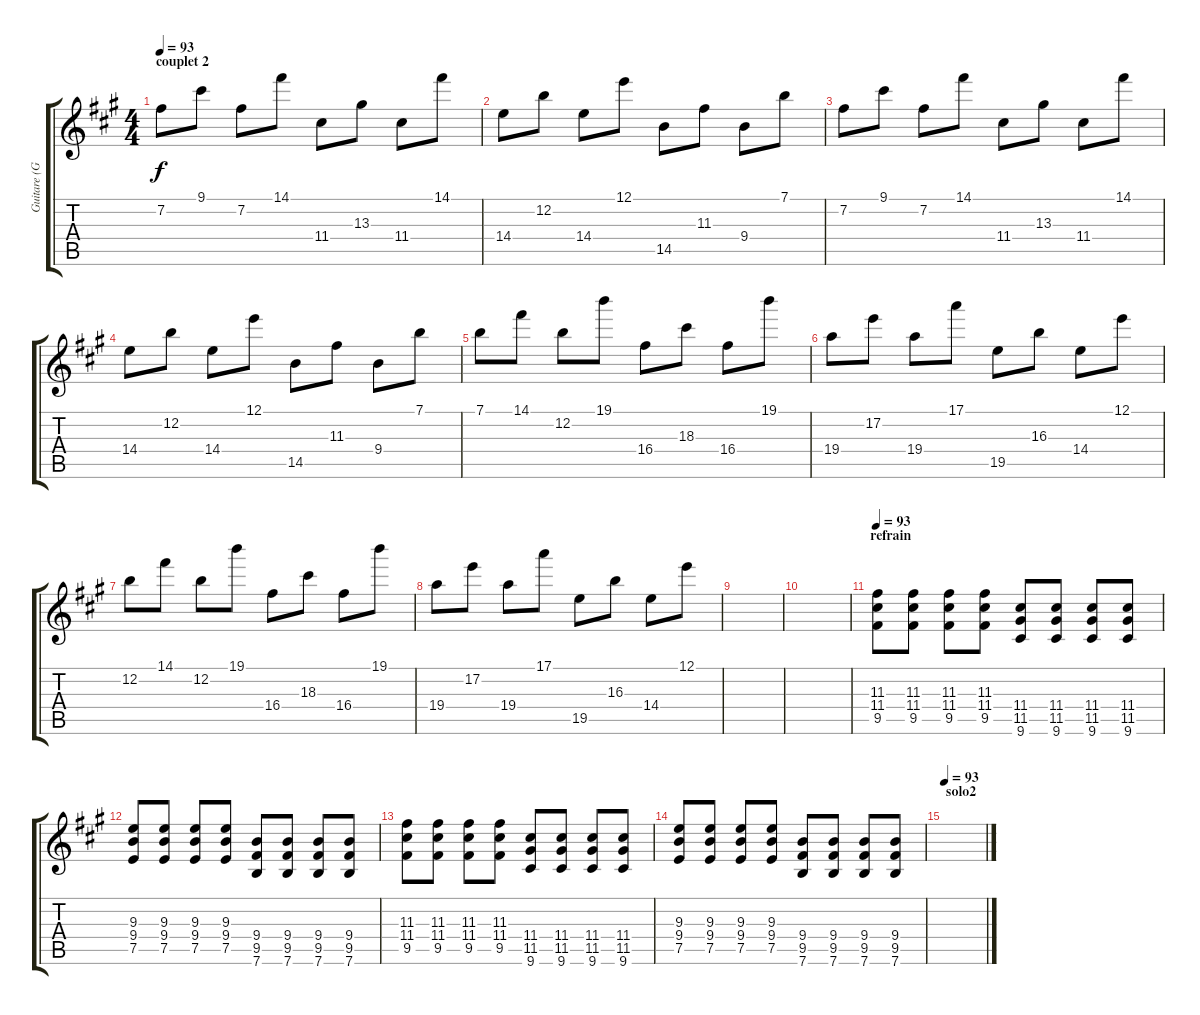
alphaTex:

\track ("Guitare (Guiôm)" "Guitare (G") {instrument acousticguitarsteel}
\staff {score tabs}
\tuning (E4 B3 G3 D3 A2 E2) {hide}
\ts (4 4)
\section ("" "couplet 2")
\tempo 93
\clef g2
\ks a
7.2.8{dy f} 9.1.8 7.2.8 14.1.8 11.4.8 13.3.8 11.4.8 14.1.8 |
14.4.8 12.2.8 14.4.8 12.1.8 14.5.8 11.3.8 9.4.8 7.1.8 |
7.2.8 9.1.8 7.2.8 14.1.8 11.4.8 13.3.8 11.4.8 14.1.8 |
14.4.8 12.2.8 14.4.8 12.1.8 14.5.8 11.3.8 9.4.8 7.1.8 |
7.1.8 14.1.8 12.2.8 19.1.8 16.4.8 18.3.8 16.4.8 19.1.8 |
19.4.8 17.2.8 19.4.8 17.1.8 19.5.8 16.3.8 14.4.8 12.1.8 |
12.2.8 14.1.8 12.2.8 19.1.8 16.4.8 18.3.8 16.4.8 19.1.8 |
19.4.8 17.2.8 19.4.8 17.1.8 19.5.8 16.3.8 14.4.8 12.1.8 |
|
|
\section ("" "refrain")
\tempo 93
(11.3 11.4 9.5).8 (11.3 11.4 9.5).8 (11.3 11.4 9.5).8 (11.3 11.4 9.5).8 (11.4 11.5 9.6).8 (11.4 11.5 9.6).8 (11.4 11.5 9.6).8 (11.4 11.5 9.6).8 |
(9.3 9.4 7.5).8 (9.3 9.4 7.5).8 (9.3 9.4 7.5).8 (9.3 9.4 7.5).8 (9.4 9.5 7.6).8 (9.4 9.5 7.6).8 (9.4 9.5 7.6).8 (9.4 9.5 7.6).8 |
(11.3 11.4 9.5).8 (11.3 11.4 9.5).8 (11.3 11.4 9.5).8 (11.3 11.4 9.5).8 (11.4 11.5 9.6).8 (11.4 11.5 9.6).8 (11.4 11.5 9.6).8 (11.4 11.5 9.6).8 |
(9.3 9.4 7.5).8 (9.3 9.4 7.5).8 (9.3 9.4 7.5).8 (9.3 9.4 7.5).8 (9.4 9.5 7.6).8 (9.4 9.5 7.6).8 (9.4 9.5 7.6).8 (9.4 9.5 7.6).8 |
\section ("" "solo2")
\tempo 93
